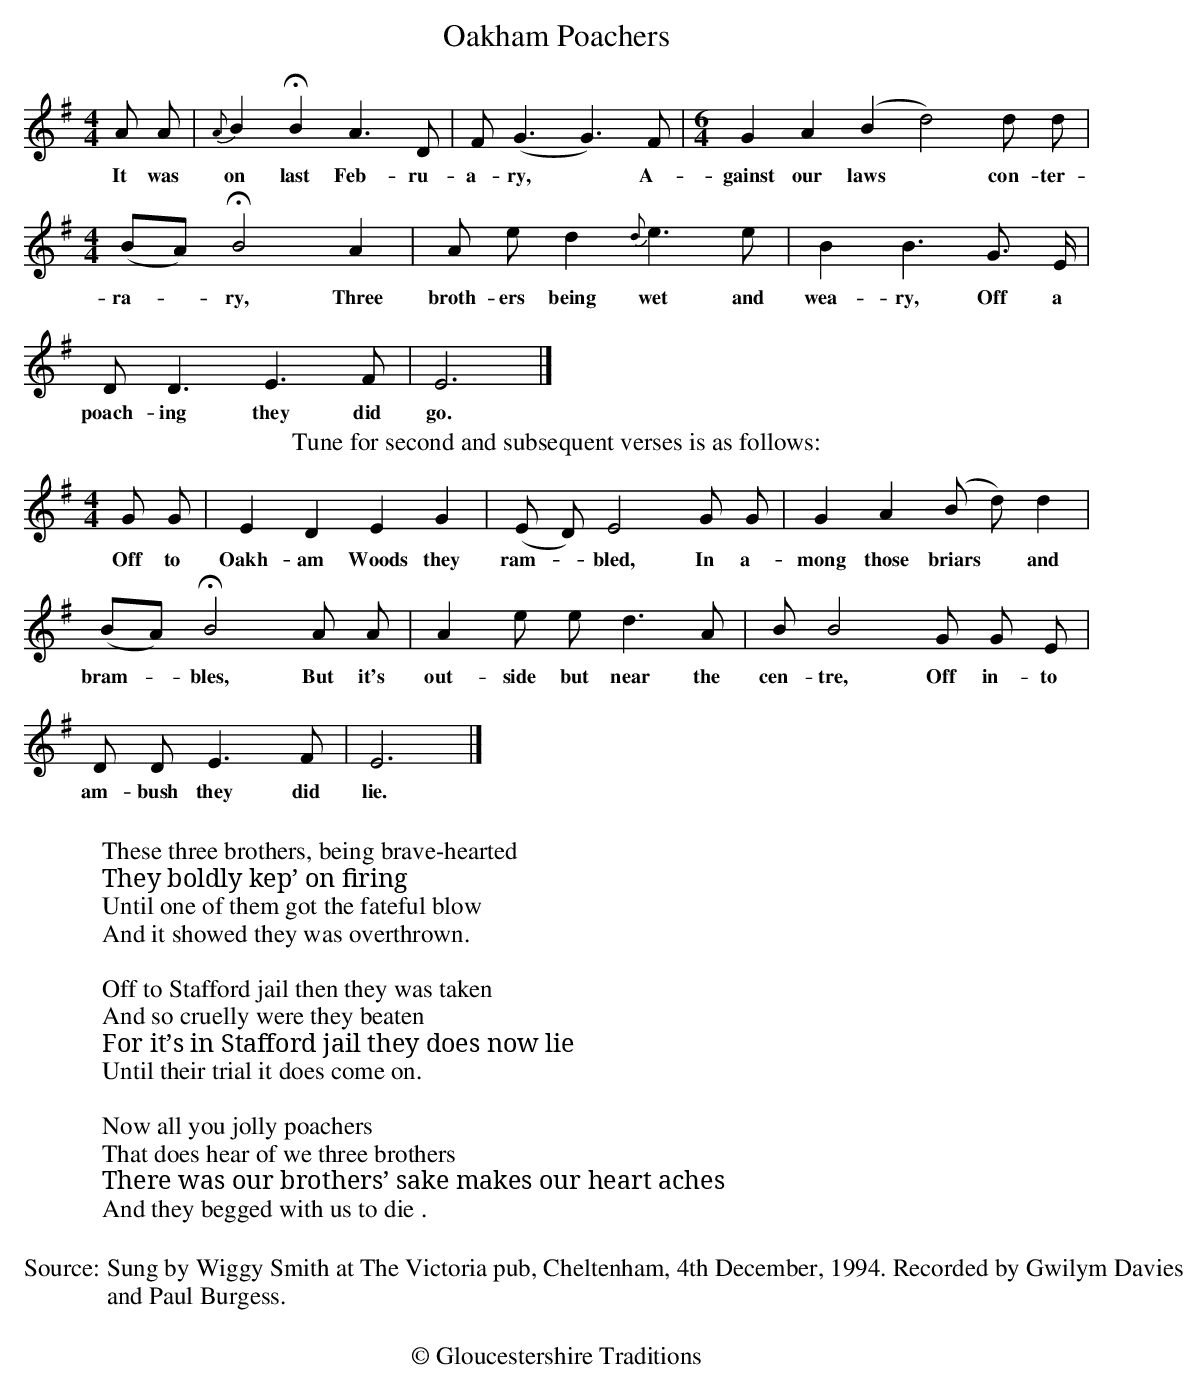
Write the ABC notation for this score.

X:1 [invariable]
T: Oakham Poachers
M: 4/4
L: 1/8
K: Em
A A | {A}B2 !fermata!B2 A3 D |  F (G3 G3) F  | \
w:It was on last Feb-ru-a-ry,* A-
M:6/4
G2 A2 (B2 d4) d d |
w:gainst our laws* con-ter-
M:4/4
(BA)!fermata!B4 A2 | A e  d2 {d}e3 e | B2 B3 G> E |
w: ra-*ry, Three broth-ers being wet and wea-ry, Off a
D D3 E3 F | E6 |]
w:poach-ing they did go.
T: Tune for second and subsequent verses is as follows:
G G | E2 D2 E2 G2 | (E D ) E4 G G | G2 A2 (B d) d2 |
w:Off to Oakh-am Woods they ram-*bled, In a-mong those briars* and
(BA) !fermata!B4 A A  | A2 e e d3 A| B B4 G G E  |
w:bram-*bles, But it's out- side but near the cen-tre, Off in- to
D D E3 F | E6 |]
w:am-bush they did lie.
W:
W:These three brothers, being brave-hearted
W:They boldly kep’ on firing
W:Until one of them got the fateful blow
W:And it showed they was overthrown.
W:
W:Off to Stafford jail then they was taken
W:And so cruelly were they beaten
W:For it’s in Stafford jail they does now lie
W:Until their trial it does come on.
W:
W:Now all you jolly poachers
W:That does hear of we three brothers
W:There was our brothers’ sake makes our heart aches
W:And they begged with us to die .
W:
